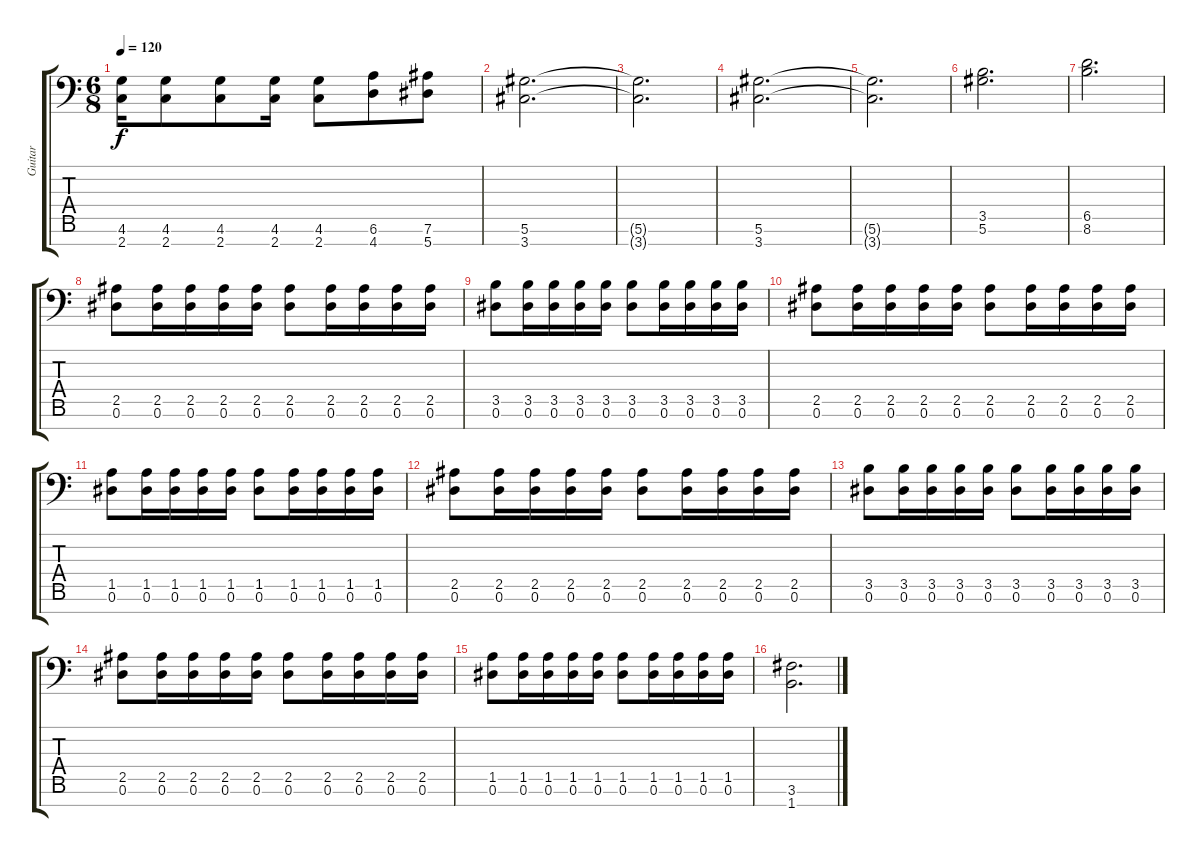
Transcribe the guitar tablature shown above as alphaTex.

\track ("Guitar" "Guitar") {instrument distortionguitar}
\staff {score tabs}
\tuning (Eb4 Bb3 Gb3 Db3 Ab2 Eb2 Bb1) {hide}
\ts (6 8)
\tempo 120
\clef f4
\ks c
(4.6 2.7).16{dy f} (4.6 2.7).8 (4.6 2.7).8 (4.6 2.7).16 (4.6 2.7).8 (6.6 4.7).8 (7.6 5.7).8 |
(5.6 3.7).2{d} |
(5.6{t} 3.7{t}).2{d} |
(5.6 3.7).2{d} |
(5.6{t} 3.7{t}).2{d} |
(3.5 5.6).2{d} |
(6.5 8.6).2{d} |
(2.5 0.6).8 (2.5 0.6).16 (2.5 0.6).16 (2.5 0.6).16 (2.5 0.6).16 (2.5 0.6).8 (2.5 0.6).16 (2.5 0.6).16 (2.5 0.6).16 (2.5 0.6).16 |
(3.5 0.6).8 (3.5 0.6).16 (3.5 0.6).16 (3.5 0.6).16 (3.5 0.6).16 (3.5 0.6).8 (3.5 0.6).16 (3.5 0.6).16 (3.5 0.6).16 (3.5 0.6).16 |
(2.5 0.6).8 (2.5 0.6).16 (2.5 0.6).16 (2.5 0.6).16 (2.5 0.6).16 (2.5 0.6).8 (2.5 0.6).16 (2.5 0.6).16 (2.5 0.6).16 (2.5 0.6).16 |
(1.5 0.6).8 (1.5 0.6).16 (1.5 0.6).16 (1.5 0.6).16 (1.5 0.6).16 (1.5 0.6).8 (1.5 0.6).16 (1.5 0.6).16 (1.5 0.6).16 (1.5 0.6).16 |
(2.5 0.6).8 (2.5 0.6).16 (2.5 0.6).16 (2.5 0.6).16 (2.5 0.6).16 (2.5 0.6).8 (2.5 0.6).16 (2.5 0.6).16 (2.5 0.6).16 (2.5 0.6).16 |
(3.5 0.6).8 (3.5 0.6).16 (3.5 0.6).16 (3.5 0.6).16 (3.5 0.6).16 (3.5 0.6).8 (3.5 0.6).16 (3.5 0.6).16 (3.5 0.6).16 (3.5 0.6).16 |
(2.5 0.6).8 (2.5 0.6).16 (2.5 0.6).16 (2.5 0.6).16 (2.5 0.6).16 (2.5 0.6).8 (2.5 0.6).16 (2.5 0.6).16 (2.5 0.6).16 (2.5 0.6).16 |
(1.5 0.6).8 (1.5 0.6).16 (1.5 0.6).16 (1.5 0.6).16 (1.5 0.6).16 (1.5 0.6).8 (1.5 0.6).16 (1.5 0.6).16 (1.5 0.6).16 (1.5 0.6).16 |
(3.6 1.7).2{d}
